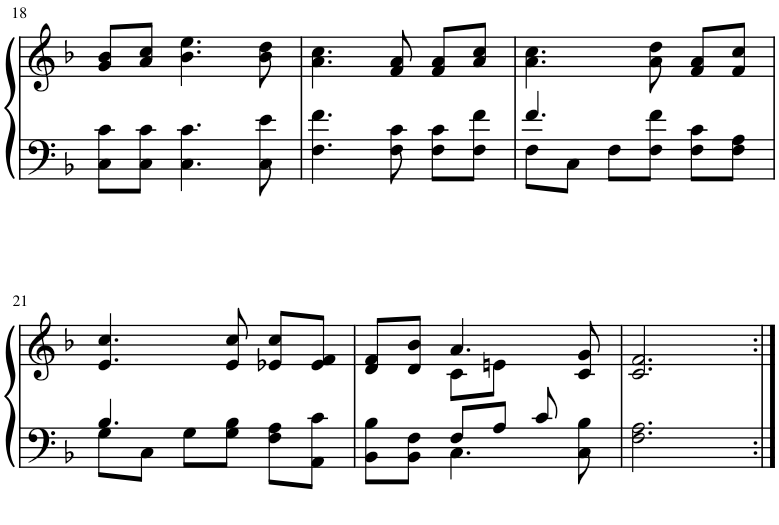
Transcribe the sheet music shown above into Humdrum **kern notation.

**kern	**kern
*part1	*part1
*staff2	*staff1
*I"Piano	*
*I'Pno.	*
!!LO:PB:g=z
*clefF4	*clefG2
*k[b-]	*k[b-]
*M3/4	*M3/4
=18	=18
8C\ 8c\L	8g/ 8b-/L
8C\ 8c\J	8a/ 8cc/J
4.C\ 4.c\	4.b-\ 4.ee\
8C\ 8e\	8b-\ 8dd\
=19	=19
4.F\ 4.f\	4.a\ 4.cc\
8F\ 8c\	8f/ 8a/
8F\ 8c\L	8f/ 8a/L
8F\ 8f\J	8a/ 8cc/J
=20	=20
*^	*
4.f/	8F\L	4.a\ 4.cc\
.	8C\J	.
.	8F\L	.
4.ryy	8F\ 8f\J	8a\ 8dd\
.	8F\ 8c\L	8f/ 8a/L
.	8F\ 8A\J	8f/ 8cc/J
!!LO:LB:g=z
=21	=21	=21
4.B-/	8G\L	4.e/ 4.cc/
.	8C\J	.
.	8G\L	.
4.ryy	8G\ 8B-\J	8e/ 8cc/
.	8F\ 8A\L	8e-X/ 8cc/L
.	8AA\ 8c\J	8e-/ 8f/J
=22	=22	=22
*	*	*^
4ryy	8BB-\ 8B-\L	8d/ 8f/L	4ryy
.	8BB-\ 8F\J	8d/ 8b-/J	.
8F/L	4.C\	4.a/	8c\L
8A/J	.	.	8en\J
8c/	.	.	4ryy
8ryy	8C\ 8B-\	8c/ 8g/	.
*v	*v	*	*
*	*v	*v
=23	=23
2.F\ 2.A\	2.c/ 2.f/
=:|!	=:|!
*-	*-
